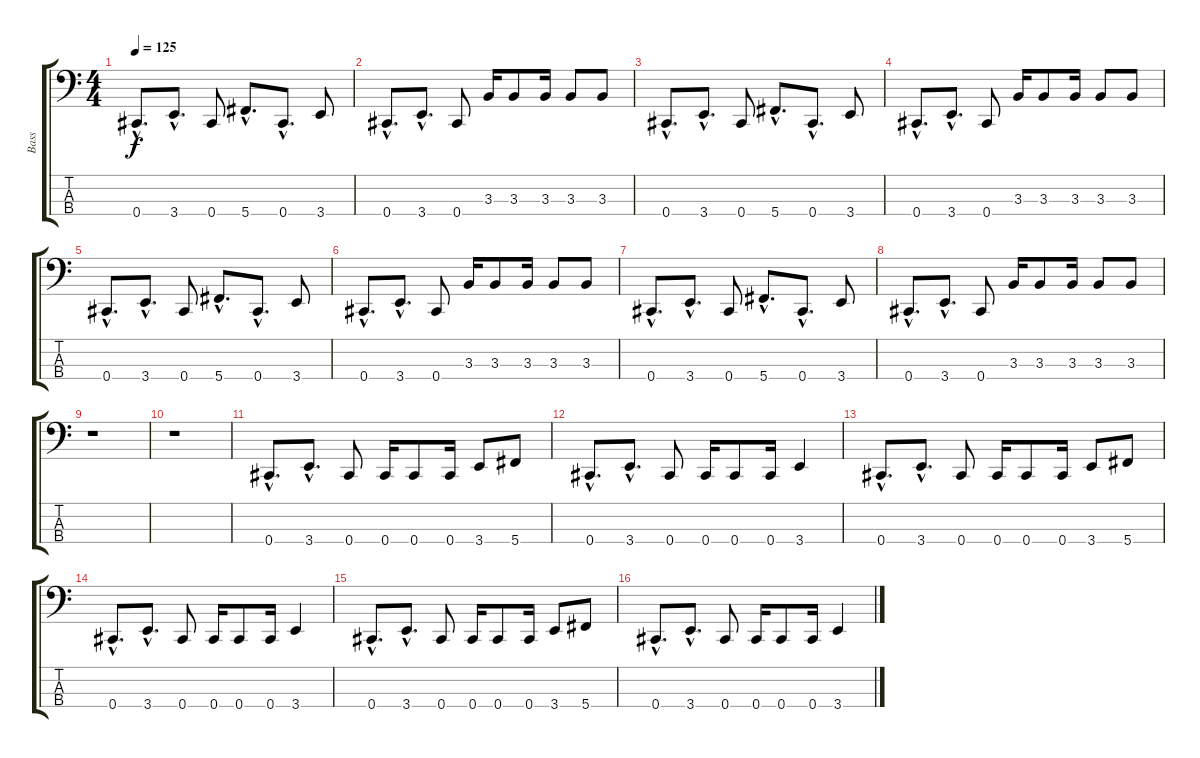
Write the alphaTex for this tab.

\track ("Bass" "Bass") {instrument electricbassfinger}
\staff {score tabs}
\tuning (Gb2 Db2 Ab1 Db1) {hide}
\ts (4 4)
\tempo 125
\clef f4
\ks c
0.4{hac}.8{d dy f} 3.4{hac}.8{d} 0.4.8 5.4{hac}.8{d} 0.4{hac}.8{d} 3.4.8 |
0.4{hac}.8{d} 3.4{hac}.8{d} 0.4.8 3.3.16 3.3.8 3.3.16 3.3.8 3.3.8 |
0.4{hac}.8{d} 3.4{hac}.8{d} 0.4.8 5.4{hac}.8{d} 0.4{hac}.8{d} 3.4.8 |
0.4{hac}.8{d} 3.4{hac}.8{d} 0.4.8 3.3.16 3.3.8 3.3.16 3.3.8 3.3.8 |
0.4{hac}.8{d} 3.4{hac}.8{d} 0.4.8 5.4{hac}.8{d} 0.4{hac}.8{d} 3.4.8 |
0.4{hac}.8{d} 3.4{hac}.8{d} 0.4.8 3.3.16 3.3.8 3.3.16 3.3.8 3.3.8 |
0.4{hac}.8{d} 3.4{hac}.8{d} 0.4.8 5.4{hac}.8{d} 0.4{hac}.8{d} 3.4.8 |
0.4{hac}.8{d} 3.4{hac}.8{d} 0.4.8 3.3.16 3.3.8 3.3.16 3.3.8 3.3.8 |
r.1 |
r.1 |
0.4{hac}.8{d} 3.4{hac}.8{d} 0.4.8 0.4.16 0.4.8 0.4.16 3.4.8 5.4.8 |
0.4{hac}.8{d} 3.4{hac}.8{d} 0.4.8 0.4.16 0.4.8 0.4.16 3.4.4 |
0.4{hac}.8{d} 3.4{hac}.8{d} 0.4.8 0.4.16 0.4.8 0.4.16 3.4.8 5.4.8 |
0.4{hac}.8{d} 3.4{hac}.8{d} 0.4.8 0.4.16 0.4.8 0.4.16 3.4.4 |
0.4{hac}.8{d} 3.4{hac}.8{d} 0.4.8 0.4.16 0.4.8 0.4.16 3.4.8 5.4.8 |
0.4{hac}.8{d} 3.4{hac}.8{d} 0.4.8 0.4.16 0.4.8 0.4.16 3.4.4
